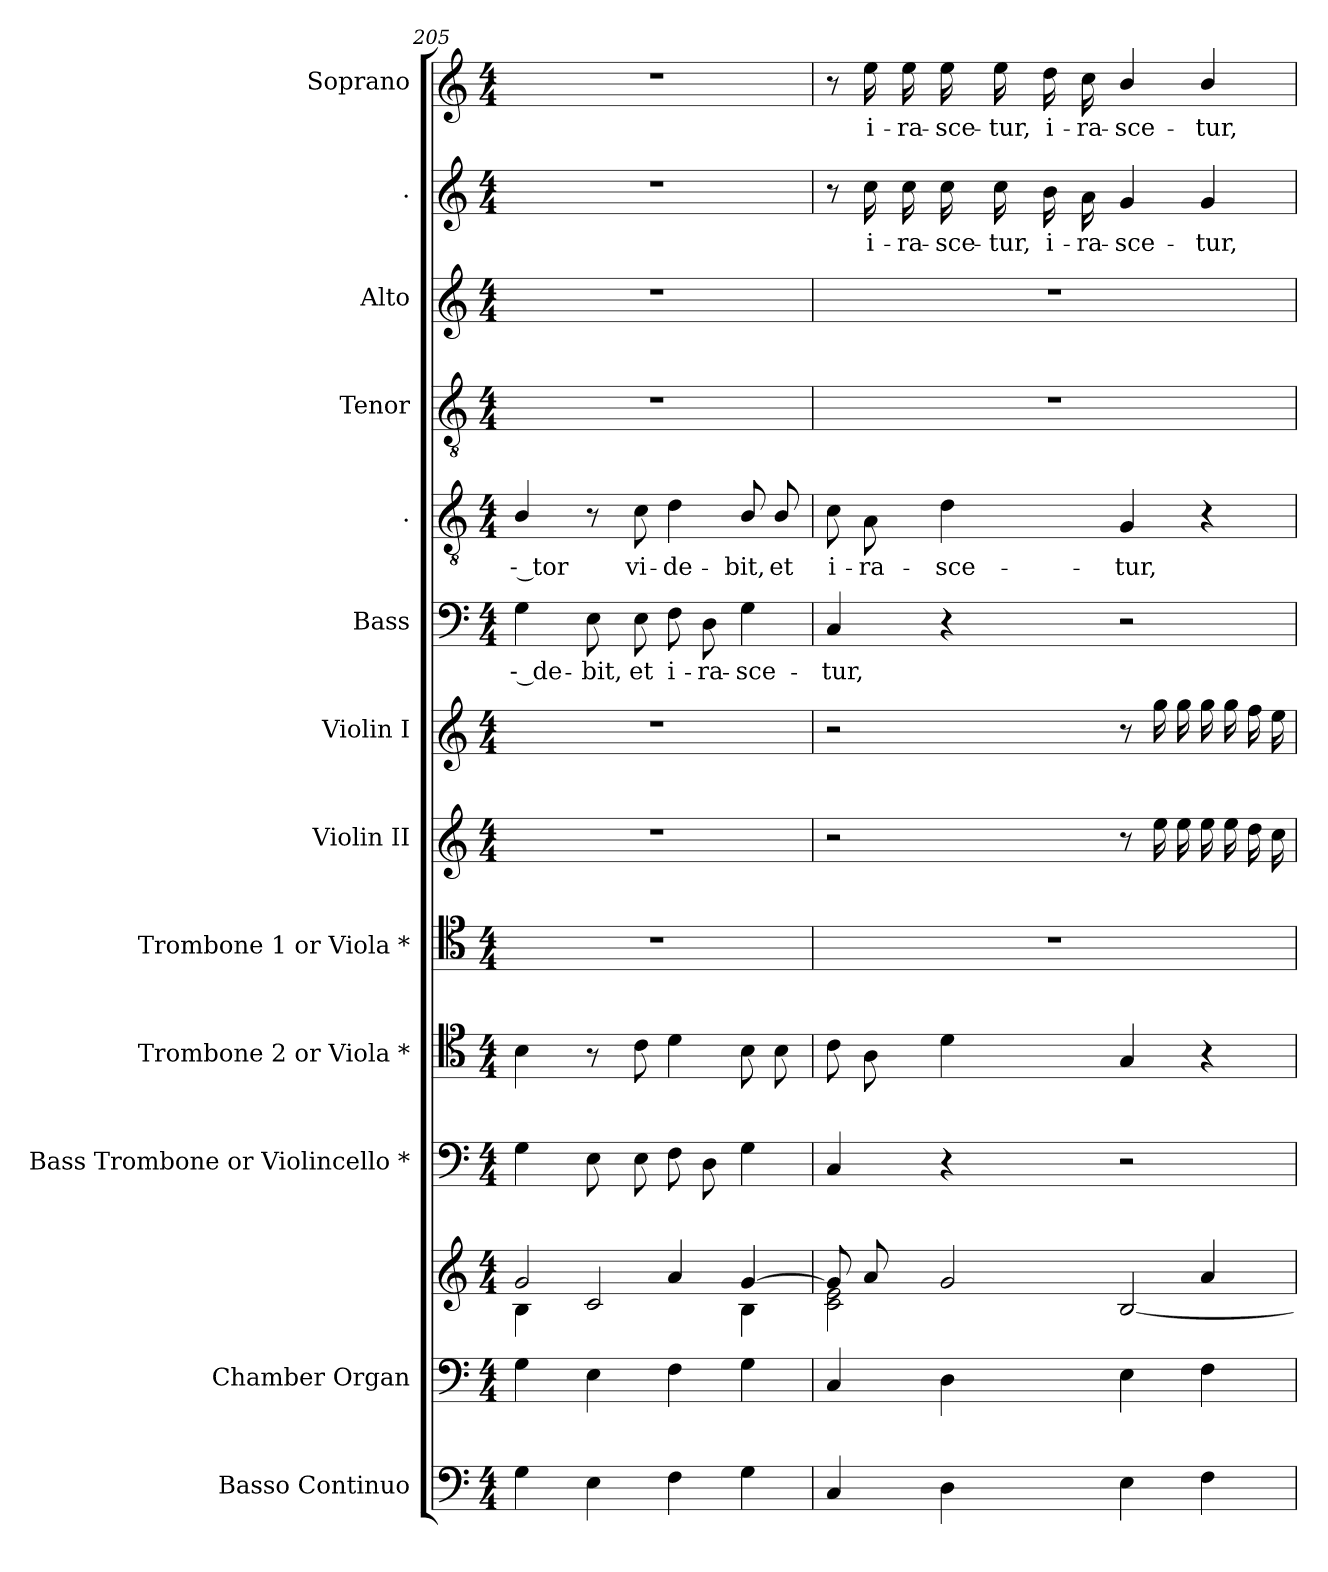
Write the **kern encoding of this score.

**kern	**kern	**kern	**kern	**kern	**kern	**kern	**kern	**kern	**text	**kern	**text	**kern	**kern	**kern	**text	**kern	**text
*part13	*part12	*part12	*part11	*part10	*part9	*part8	*part7	*part6	*part6	*part5	*part5	*part4	*part3	*part2	*part2	*part1	*part1
*staff14	*staff13	*staff12	*staff11	*staff10	*staff9	*staff8	*staff7	*staff6	*staff6	*staff5	*staff5	*staff4	*staff3	*staff2	*staff2	*staff1	*staff1
*I"Basso  Continuo	*I"Chamber  Organ	*	*I"Bass Trombone or Violincello *	*I"Trombone 2 or Viola *	*I"Trombone 1 or Viola *	*I"Violin II	*I"Violin I	*I"Bass	*	*I".	*	*I"Tenor	*I"Alto	*I".	*	*I"Soprano	*
*I'B Cont	*I'Org.	*	*I'B. Tbn.	*I'Tbn 2	*I'Tbn 1	*I'Vln. II	*I'Vln. I	*I'B.	*	*	*	*I'T,	*I'A.	*	*	*I'S.	*
!!LO:PB:g=z
*clefF4	*clefF4	*clefG2	*clefF4	*clefC4	*clefC4	*clefG2	*clefG2	*clefF4	*	*clefGv2	*	*clefGv2	*clefG2	*clefG2	*	*clefG2	*
*ITrd7c12	*	*	*	*	*	*	*	*	*	*ITrd7c12	*	*ITrd7c12	*	*	*	*	*
*k[]	*k[]	*k[]	*k[]	*k[]	*k[]	*k[]	*k[]	*k[]	*	*k[]	*	*k[]	*k[]	*k[]	*	*k[]	*
*C:	*C:	*C:	*C:	*C:	*C:	*C:	*C:	*C:	*	*C:	*	*C:	*C:	*C:	*	*C:	*
*M4/4	*M4/4	*M4/4	*M4/4	*M4/4	*M4/4	*M4/4	*M4/4	*M4/4	*	*M4/4	*	*M4/4	*M4/4	*M4/4	*	*M4/4	*
=205	=205	=205	=205	=205	=205	=205	=205	=205	=205	=205	=205	=205	=205	=205	=205	=205	=205
*	*	*^	*	*	*	*	*	*	*	*	*	*	*	*	*	*	*
!	!	!	!	!	!	!	!	!	!	!LO:LY:b:color=#000000	!	!	!	!	!	!	!	!
!	!	!	!	!	!	!	!	!	!	!	!	!LO:LY:b:color=#000000	!	!	!	!	!	!
4GGi\	4Gi\	2gi/	4Bi\	4Gi\	4Bi\	1r	1r	1r	4Gi\	-- de-	4BBi/	-- tor	1r	1r	1r	.	1r	.
!	!	!	!	!	!	!	!	!	!	!LO:LY:b:color=#000000	!	!	!	!	!	!	!	!
4EEi\	4Ei\	.	2ci/	8Ei\	8r	.	.	.	8Ei\	-bit,	8r	.	.	.	.	.	.	.
!	!	!	!	!	!	!	!	!	!	!LO:LY:b:color=#000000	!	!	!	!	!	!	!	!
!	!	!	!	!	!	!	!	!	!	!	!	!LO:LY:b:color=#000000	!	!	!	!	!	!
.	.	.	.	8Ei\	8ci\	.	.	.	8Ei\	et	8Ci\	vi-	.	.	.	.	.	.
!	!	!	!	!	!	!	!	!	!	!LO:LY:b:color=#000000	!	!	!	!	!	!	!	!
!	!	!	!	!	!	!	!	!	!	!	!	!LO:LY:b:color=#000000	!	!	!	!	!	!
4FFi\	4Fi\	4ai/	.	8Fi\	4di\	.	.	.	8Fi\	i-	4Di\	-de-	.	.	.	.	.	.
!	!	!	!	!	!	!	!	!	!	!LO:LY:b:color=#000000	!	!	!	!	!	!	!	!
.	.	.	.	8Di\	.	.	.	.	8Di\	-ra-	.	.	.	.	.	.	.	.
!	!	!	!	!	!	!	!	!	!	!LO:LY:b:color=#000000	!	!	!	!	!	!	!	!
!	!	!	!	!	!	!	!	!	!	!	!	!LO:LY:b:color=#000000	!	!	!	!	!	!
4GGi\	4Gi\	[4gi/	4Bi\	4Gi\	8Bi\	.	.	.	4Gi\	-sce-	8BBi/	-bit,	.	.	.	.	.	.
!	!	!	!	!	!	!	!	!	!	!	!	!LO:LY:b:color=#000000	!	!	!	!	!	!
.	.	.	.	.	8Bi\	.	.	.	.	.	8BBi/	et	.	.	.	.	.	.
=206	=206	=206	=206	=206	=206	=206	=206	=206	=206	=206	=206	=206	=206	=206	=206	=206	=206	=206
!	!	!	!	!	!	!	!	!	!	!LO:LY:b:color=#000000	!	!	!	!	!	!	!	!
!	!	!	!	!	!	!	!	!	!	!	!	!LO:LY:b:color=#000000	!	!	!	!	!	!
4CCi/	4Ci/	8gi/]	2ci\ 2ei	4Ci/	8ci\	1r	2r	2r	4Ci/	-tur,	8Ci\	i-	1r	1r	8r	.	8r	.
!	!	!	!	!	!	!	!	!	!	!	!	!LO:LY:b:color=#000000	!	!	!	!	!	!
!	!	!	!	!	!	!	!	!	!	!	!	!	!	!	!	!LO:LY:b:color=#000000	!	!
!	!	!	!	!	!	!	!	!	!	!	!	!	!	!	!	!	!	!LO:LY:b:color=#000000
.	.	8ai/	.	.	8Ai\	.	.	.	.	.	8AAi\	-ra-	.	.	16cci\	i-	16eei\	i-
!	!	!	!	!	!	!	!	!	!	!	!	!	!	!	!	!LO:LY:b:color=#000000	!	!
!	!	!	!	!	!	!	!	!	!	!	!	!	!	!	!	!	!	!LO:LY:b:color=#000000
.	.	.	.	.	.	.	.	.	.	.	.	.	.	.	16cci\	-ra-	16eei\	-ra-
!	!	!	!	!	!	!	!	!	!	!	!	!LO:LY:b:color=#000000	!	!	!	!	!	!
!	!	!	!	!	!	!	!	!	!	!	!	!	!	!	!	!LO:LY:b:color=#000000	!	!
!	!	!	!	!	!	!	!	!	!	!	!	!	!	!	!	!	!	!LO:LY:b:color=#000000
4DDi\	4Di\	2gi/	.	4r	4di\	.	.	.	4r	.	4Di\	-sce-	.	.	16cci\	-sce-	16eei\	-sce-
!	!	!	!	!	!	!	!	!	!	!	!	!	!	!	!	!LO:LY:b:color=#000000	!	!
!	!	!	!	!	!	!	!	!	!	!	!	!	!	!	!	!	!	!LO:LY:b:color=#000000
.	.	.	.	.	.	.	.	.	.	.	.	.	.	.	16cci\	-tur,	16eei\	-tur,
!	!	!	!	!	!	!	!	!	!	!	!	!	!	!	!	!LO:LY:b:color=#000000	!	!
!	!	!	!	!	!	!	!	!	!	!	!	!	!	!	!	!	!	!LO:LY:b:color=#000000
.	.	.	.	.	.	.	.	.	.	.	.	.	.	.	16bi\	i-	16ddi\	i-
!	!	!	!	!	!	!	!	!	!	!	!	!	!	!	!	!LO:LY:b:color=#000000	!	!
!	!	!	!	!	!	!	!	!	!	!	!	!	!	!	!	!	!	!LO:LY:b:color=#000000
.	.	.	.	.	.	.	.	.	.	.	.	.	.	.	16ai\	-ra-	16cci\	-ra-
!	!	!	!	!	!	!	!	!	!	!	!	!LO:LY:b:color=#000000	!	!	!	!	!	!
!	!	!	!	!	!	!	!	!	!	!	!	!	!	!	!	!LO:LY:b:color=#000000	!	!
!	!	!	!	!	!	!	!	!	!	!	!	!	!	!	!	!	!	!LO:LY:b:color=#000000
4EEi\	4Ei\	.	[2Bi/	2r	4Gi/	.	8r	8r	2r	.	4GGi/	-tur,	.	.	4gi/	-sce-	4bi/	-sce-
.	.	.	.	.	.	.	16eei\	16ggi\	.	.	.	.	.	.	.	.	.	.
.	.	.	.	.	.	.	16eei\	16ggi\	.	.	.	.	.	.	.	.	.	.
!	!	!	!	!	!	!	!	!	!	!	!	!	!	!	!	!LO:LY:b:color=#000000	!	!
!	!	!	!	!	!	!	!	!	!	!	!	!	!	!	!	!	!	!LO:LY:b:color=#000000
4FFi\	4Fi\	4ai/	.	.	4r	.	16eei\	16ggi\	.	.	4r	.	.	.	4gi/	-tur,	4bi/	-tur,
.	.	.	.	.	.	.	16eei\	16ggi\	.	.	.	.	.	.	.	.	.	.
.	.	.	.	.	.	.	16ddi\	16ffi\	.	.	.	.	.	.	.	.	.	.
.	.	.	.	.	.	.	16cci\	16eei\	.	.	.	.	.	.	.	.	.	.
*	*	*v	*v	*	*	*	*	*	*	*	*	*	*	*	*	*	*	*
=	=	=	=	=	=	=	=	=	=	=	=	=	=	=	=	=	=
*-	*-	*-	*-	*-	*-	*-	*-	*-	*-	*-	*-	*-	*-	*-	*-	*-	*-
